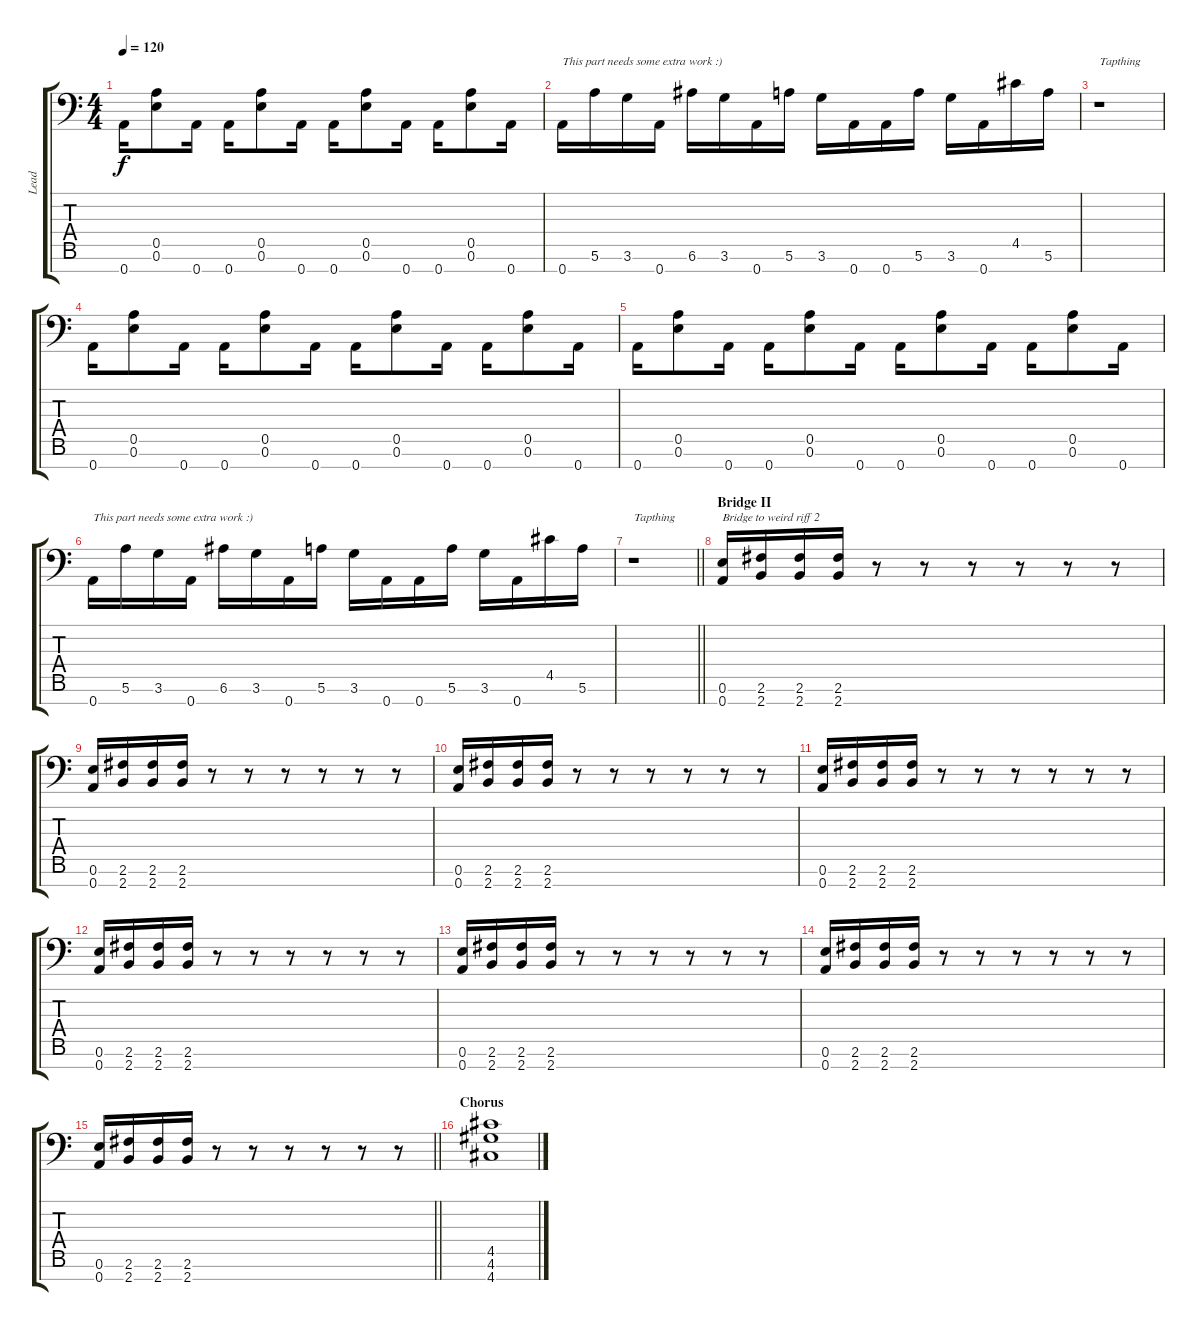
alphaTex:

\track ("Lead" "Lead") {instrument overdrivenguitar}
\staff {score tabs}
\tuning (E4 B3 G3 D3 A2 E2 A1) {hide}
\ts (4 4)
\tempo 120
\clef f4
\ks c
0.7.16{dy f} (0.5 0.6).8 0.7.16 0.7.16 (0.5 0.6).8 0.7.16 0.7.16 (0.5 0.6).8 0.7.16 0.7.16 (0.5 0.6).8 0.7.16 |
0.7.16{txt "This part needs some extra work :)"} 5.6.16 3.6.16 0.7.16 6.6.16 3.6.16 0.7.16 5.6.16 3.6.16 0.7.16 0.7.16 5.6.16 3.6.16 0.7.16 4.5.16 5.6.16 |
r.1{txt "Tapthing"} |
0.7.16 (0.5 0.6).8 0.7.16 0.7.16 (0.5 0.6).8 0.7.16 0.7.16 (0.5 0.6).8 0.7.16 0.7.16 (0.5 0.6).8 0.7.16 |
0.7.16 (0.5 0.6).8 0.7.16 0.7.16 (0.5 0.6).8 0.7.16 0.7.16 (0.5 0.6).8 0.7.16 0.7.16 (0.5 0.6).8 0.7.16 |
0.7.16{txt "This part needs some extra work :)"} 5.6.16 3.6.16 0.7.16 6.6.16 3.6.16 0.7.16 5.6.16 3.6.16 0.7.16 0.7.16 5.6.16 3.6.16 0.7.16 4.5.16 5.6.16 |
\barLineRight lightlight
r.1{txt "Tapthing"} |
\section ("" "Bridge II")
(0.6 0.7).16{txt "Bridge to weird riff 2"} (2.6 2.7).16 (2.6 2.7).16 (2.6 2.7).16 r.8 r.8 r.8 r.8 r.8 r.8 |
(0.6 0.7).16 (2.6 2.7).16 (2.6 2.7).16 (2.6 2.7).16 r.8 r.8 r.8 r.8 r.8 r.8 |
(0.6 0.7).16 (2.6 2.7).16 (2.6 2.7).16 (2.6 2.7).16 r.8 r.8 r.8 r.8 r.8 r.8 |
(0.6 0.7).16 (2.6 2.7).16 (2.6 2.7).16 (2.6 2.7).16 r.8 r.8 r.8 r.8 r.8 r.8 |
(0.6 0.7).16 (2.6 2.7).16 (2.6 2.7).16 (2.6 2.7).16 r.8 r.8 r.8 r.8 r.8 r.8 |
(0.6 0.7).16 (2.6 2.7).16 (2.6 2.7).16 (2.6 2.7).16 r.8 r.8 r.8 r.8 r.8 r.8 |
(0.6 0.7).16 (2.6 2.7).16 (2.6 2.7).16 (2.6 2.7).16 r.8 r.8 r.8 r.8 r.8 r.8 |
\barLineRight lightlight
(0.6 0.7).16 (2.6 2.7).16 (2.6 2.7).16 (2.6 2.7).16 r.8 r.8 r.8 r.8 r.8 r.8 |
\section ("" "Chorus")
(4.5 4.6 4.7).1
